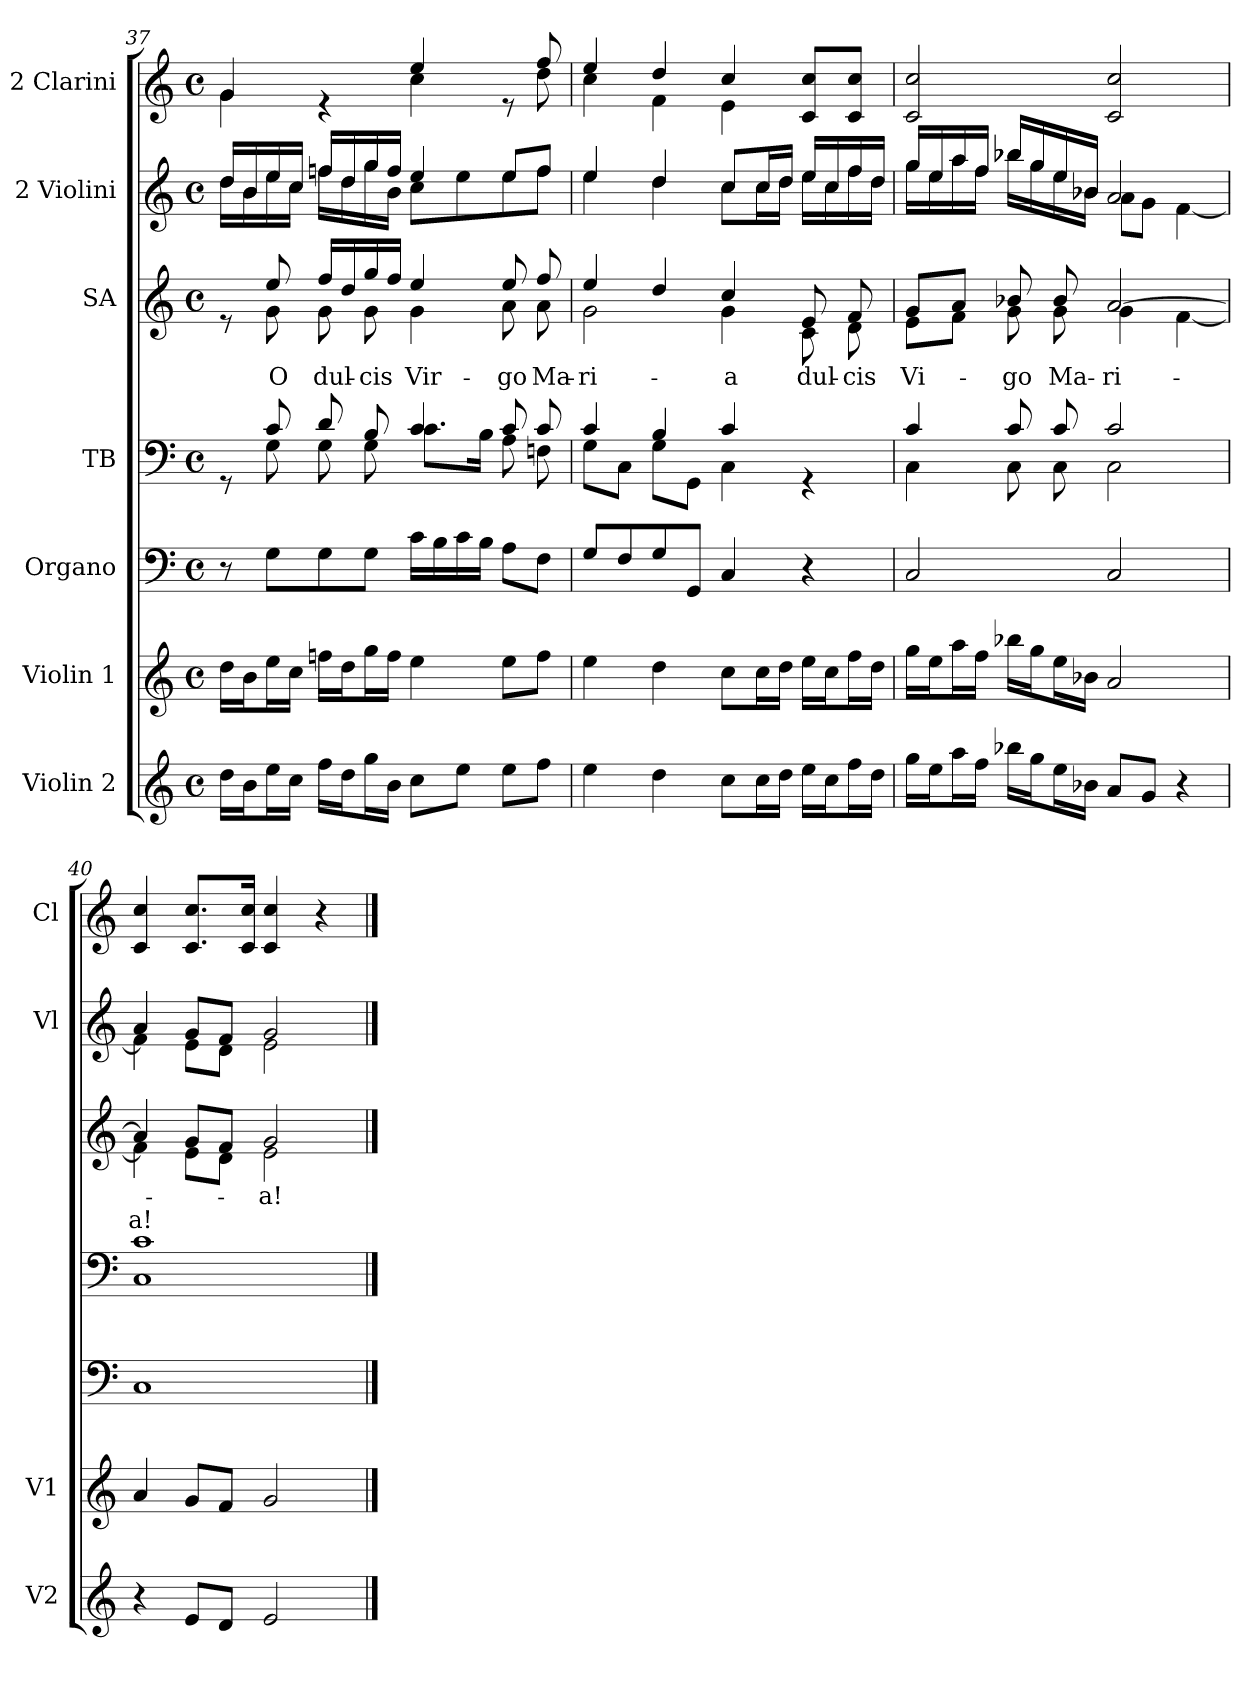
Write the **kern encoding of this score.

**kern	**kern	**kern	**kern	**kern	**text	**text	**kern	**kern
*part7	*part6	*part5	*part4	*part3	*part3	*part3	*part2	*part1
*staff7	*staff6	*staff5	*staff4	*staff3	*staff3	*staff3	*staff2	*staff1
*I"Violin 2	*I"Violin 1	*I"Organo	*I"TB	*I"SA	*	*	*I"2 Violini	*I"2 Clarini
*I'V2	*I'V1	*	*	*	*	*	*I'Vl	*I'Cl
*clefG2	*clefG2	*clefF4	*clefF4	*clefG2	*	*	*clefG2	*clefG2
*k[]	*k[]	*k[]	*k[]	*k[]	*	*	*k[]	*k[]
*M4/4	*M4/4	*M4/4	*M4/4	*M4/4	*	*	*M4/4	*M4/4
*met(c)	*met(c)	*met(c)	*met(c)	*met(c)	*	*	*met(c)	*met(c)
=37	=37	=37	=37	=37	=37	=37	=37	=37
*	*	*	*^	*^	*	*	*^	*^
16dd\LL	16dd\LL	8r	8rGG	8ryy	8re	8ryy	.	.	16dd/LL	16dd\LL	4g/	4g\
16b\J	16b\J	.	.	.	.	.	.	.	16b/	16b\	.	.
!	!	!	!	!	!	!	!LO:LY:b	!	!	!	!	!
16ee\L	16ee\L	8G\L	8c/	8G\	8ee/	8g\	O	.	16ee/	16ee\	.	.
16cc\JJ	16cc\JJ	.	.	.	.	.	.	.	16cc/JJ	16cc\JJ	.	.
!	!	!	!	!	!	!	!LO:LY:b	!	!	!	!	!
16ff\LL	16ffn\LL	8G\	8d/	8G\	16ff/LL	8g\	dul-	.	16ffn/LL	16ff\LL	4re	4ryy
16dd\J	16dd\J	.	.	.	16dd/	.	.	.	16dd/	16dd\	.	.
!	!	!	!	!	!	!	!LO:LY:b	!	!	!	!	!
16gg\L	16gg\L	8G\J	8B/	8G\	16gg/	8g\	-cis	.	16gg/	16gg\	.	.
16b\JJ	16ff\JJ	.	.	.	16ff/JJ	.	.	.	16ff/JJ	16b\JJ	.	.
!	!	!	!	!	!	!	!LO:LY:b	!	!	!	!	!
8cc\L	4ee\	16c\LL	4c/	8.c\L	4ee/	4g\	Vir-	.	4ee/	8cc\L	4ee/	4cc\
.	.	16B\	.	.	.	.	.	.	.	.	.	.
8ee\J	.	16c\	.	.	.	.	.	.	.	8ee\	.	.
.	.	16B\JJ	.	16B\Jk	.	.	.	.	.	.	.	.
!	!	!	!	!	!	!	!LO:LY:b	!	!	!	!	!
8ee\L	8ee\L	8A\L	8c/	8A\	8ee/	8a\	-go	.	8ee/L	8ee\	8re	8ryy
!	!	!	!	!	!	!	!LO:LY:b	!	!	!	!	!
8ff\J	8ff\J	8F\J	8c/	8Fn\	8ff/	8a\	Ma-	.	8ff/J	8ff\J	8ff/	8dd\
!!LO:LB:g=z	!!
=38	=38	=38	=38	=38	=38	=38	=38	=38	=38	=38	=38	=38
!	!	!	!	!	!	!	!LO:LY:b	!	!	!	!	!
4ee\	4ee\	8G/L	4c/	8G\L	4ee/	2g\	-ri-	.	4ee/	4ee\	4ee/	4cc\
.	.	8F/	.	8C\J	.	.	.	.	.	.	.	.
4dd\	4dd\	8G/	4B/	8G\L	4dd/	.	.	.	4dd/	4dd\	4dd/	4f\
.	.	8GG/J	.	8GG\J	.	.	.	.	.	.	.	.
!	!	!	!	!	!	!	!LO:LY:b	!	!	!	!	!
8cc\L	8cc\L	4C/	4c/	4C\	4cc/	4g\	-a	.	8cc/L	8cc\L	4cc/	4e\
16cc\L	16cc\L	.	.	.	.	.	.	.	16cc/L	16cc\L	.	.
16dd\JJ	16dd\JJ	.	.	.	.	.	.	.	16dd/JJ	16dd\JJ	.	.
!	!	!	!	!	!	!	!LO:LY:b	!	!	!	!	!
16ee\LL	16ee\LL	4r	4rGG	4ryy	8e/	8c\	dul-	.	16ee/LL	16ee\LL	8c/ 8cc/L	4ryy
16cc\J	16cc\J	.	.	.	.	.	.	.	16cc/	16cc\	.	.
!	!	!	!	!	!	!	!LO:LY:b	!	!	!	!	!
16ff\L	16ff\L	.	.	.	8f/	8d\	-cis	.	16ff/	16ff\	8c/ 8cc/J	.
16dd\JJ	16dd\JJ	.	.	.	.	.	.	.	16dd/JJ	16dd\JJ	.	.
*	*	*	*	*	*	*	*	*	*	*	*v	*v
=39	=39	=39	=39	=39	=39	=39	=39	=39	=39	=39	=39
!	!	!	!	!	!	!	!LO:LY:b	!	!	!	!
16gg\LL	16gg\LL	2C/	4c/	4C\	8g/L	8e\L	Vi-	.	16gg/LL	16gg\LL	2c/ 2cc/
16ee\J	16ee\J	.	.	.	.	.	.	.	16ee/	16ee\	.
16aa\L	16aa\L	.	.	.	8a/J	8f\J	.	.	16aa/	16aa\	.
16ff\JJ	16ff\JJ	.	.	.	.	.	.	.	16ff/JJ	16ff\JJ	.
!	!	!	!	!	!	!	!LO:LY:b	!	!	!	!
16bb-X\LL	16bb-X\LL	.	8c/	8C\	8b-X/	8g\	-go	.	16bb-X/LL	16bb-\LL	.
16gg\J	16gg\J	.	.	.	.	.	.	.	16gg/	16gg\	.
!	!	!	!	!	!	!	!LO:LY:b	!	!	!	!
16ee\L	16ee\L	.	8c/	8C\	8b-/	8g\	Ma-	.	16ee/	16ee\	.
16b-X\JJ	16b-X\JJ	.	.	.	.	.	.	.	16b-X/JJ	16b-\JJ	.
!	!	!	!	!	!	!	!LO:LY:b	!	!	!	!
8a/L	2a/	2C/	2c/	2C\	[2a/	4g\	-ri-	.	2a/	8a\L	2c/ 2cc/
8g/J	.	.	.	.	.	.	.	.	.	8g\J	.
4r	.	.	.	.	.	[4f\	.	.	.	[4f\	.
=40	=40	=40	=40	=40	=40	=40	=40	=40	=40	=40	=40
!	!	!	!	!	!	!	!	!LO:LY:b	!	!	!
4r	4a/	1C	1c	1C	4a/]	4f\]	.	a!	4a/	4f\]	4c/ 4cc/
8e/L	8g/L	.	.	.	8g/L	8e\L	.	.	8g/L	8e\L	8.c/ 8.cc/L
8d/J	8f/J	.	.	.	8f/J	8d\J	.	.	8f/J	8d\J	.
.	.	.	.	.	.	.	.	.	.	.	16c/ 16cc/Jk
!	!	!	!	!	!	!	!LO:LY:b	!	!	!	!
2e/	2g/	.	.	.	2g/	2e\	-a!	.	2g/	2e\	4c/ 4cc/
.	.	.	.	.	.	.	.	.	.	.	4r
*	*	*	*v	*v	*	*	*	*	*v	*v	*
*	*	*	*	*v	*v	*	*	*	*
==	==	==	==	==	==	==	==	==
*-	*-	*-	*-	*-	*-	*-	*-	*-
